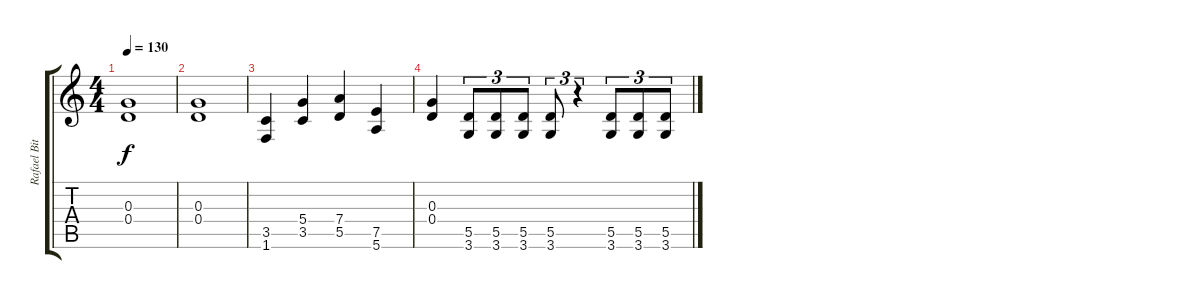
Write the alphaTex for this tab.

\track ("Rafael Bittencourt" "Rafael Bit") {instrument distortionguitar}
\staff {score tabs}
\tuning (E4 B3 G3 D3 A2 E2) {hide}
\ts (4 4)
\tempo 130
\clef g2
\ks c
(0.3 0.4).1{dy f} |
(0.3 0.4).1 |
(3.5 1.6).4 (5.4 3.5).4 (7.4 5.5).4 (7.5 5.6).4 |
(0.3 0.4).4 (5.5 3.6).8{tu (3 2)} (5.5 3.6).8{tu (3 2)} (5.5 3.6).8{tu (3 2)} (5.5 3.6).8{tu (3 2)} r.4{tu (3 2)} (5.5 3.6).8{tu (3 2)} (5.5 3.6).8{tu (3 2)} (5.5 3.6).8{tu (3 2)}
